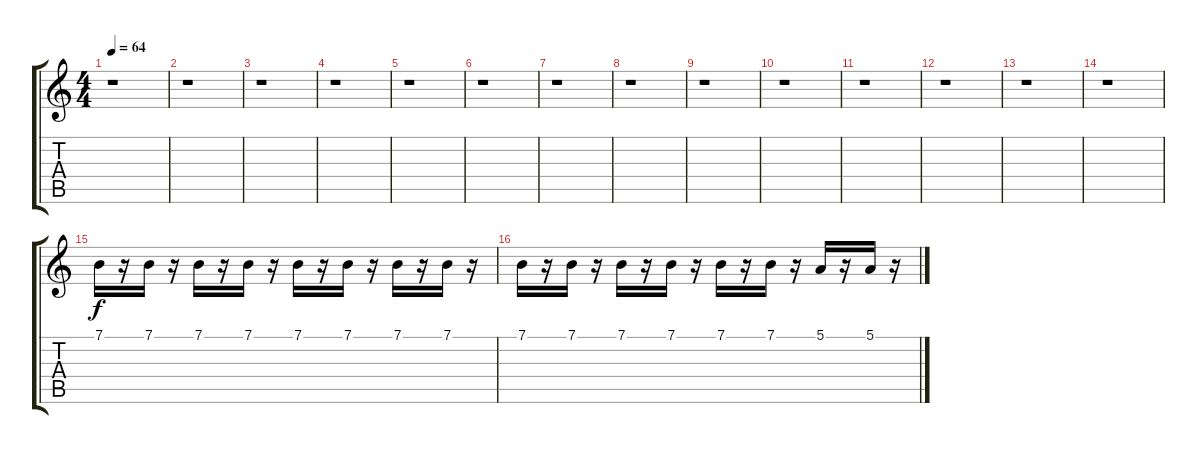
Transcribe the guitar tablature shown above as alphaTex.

\track "" {instrument synthstrings1}
\staff {score tabs}
\tuning (E4 B3 G3 D3 A2 E2) {hide}
\ts (4 4)
\tempo 64
\clef g2
\ks c
r.1{dy f instrument synthstrings1} |
r.1 |
r.1 |
r.1 |
r.1 |
r.1 |
r.1 |
r.1 |
r.1 |
r.1 |
r.1 |
r.1 |
r.1 |
r.1 |
7.1.16 r.16 7.1.16 r.16 7.1.16 r.16 7.1.16 r.16 7.1.16 r.16 7.1.16 r.16 7.1.16 r.16 7.1.16 r.16 |
7.1.16 r.16 7.1.16 r.16 7.1.16 r.16 7.1.16 r.16 7.1.16 r.16 7.1.16 r.16 5.1.16 r.16 5.1.16 r.16
